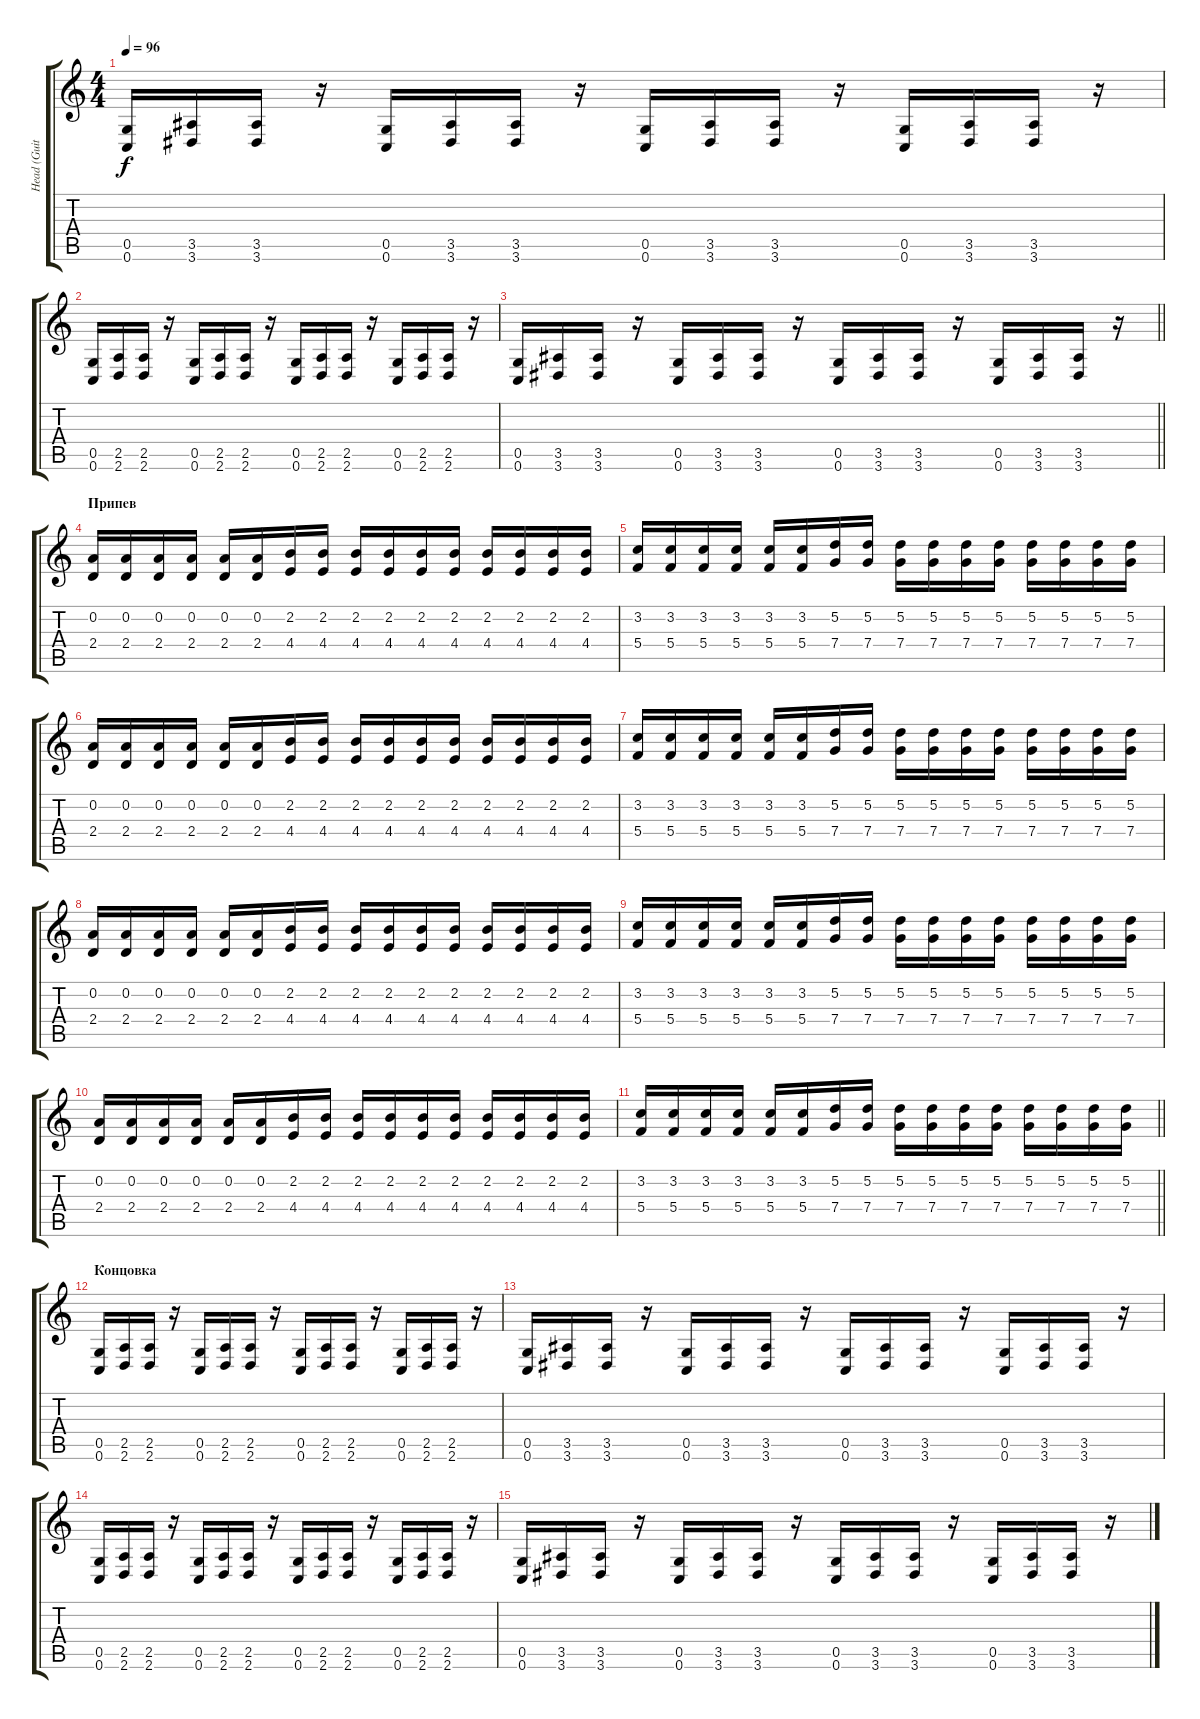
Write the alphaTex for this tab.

\track ("Head (Guitar 2)" "Head (Guit") {instrument distortionguitar}
\staff {score tabs}
\tuning (D4 A3 F3 C3 G2 C2) {hide}
\ts (4 4)
\tempo 96
\clef g2
\ks c
(0.5 0.6).16{dy f} (3.5 3.6).16 (3.5 3.6).16 r.16 (0.5 0.6).16 (3.5 3.6).16 (3.5 3.6).16 r.16 (0.5 0.6).16 (3.5 3.6).16 (3.5 3.6).16 r.16 (0.5 0.6).16 (3.5 3.6).16 (3.5 3.6).16 r.16 |
(0.5 0.6).16 (2.5 2.6).16 (2.5 2.6).16 r.16 (0.5 0.6).16 (2.5 2.6).16 (2.5 2.6).16 r.16 (0.5 0.6).16 (2.5 2.6).16 (2.5 2.6).16 r.16 (0.5 0.6).16 (2.5 2.6).16 (2.5 2.6).16 r.16 |
\barLineRight lightlight
(0.5 0.6).16 (3.5 3.6).16 (3.5 3.6).16 r.16 (0.5 0.6).16 (3.5 3.6).16 (3.5 3.6).16 r.16 (0.5 0.6).16 (3.5 3.6).16 (3.5 3.6).16 r.16 (0.5 0.6).16 (3.5 3.6).16 (3.5 3.6).16 r.16 |
\section ("" "Припев")
(0.2 2.4).16{volume 12} (0.2 2.4).16 (0.2 2.4).16 (0.2 2.4).16 (0.2 2.4).16 (0.2 2.4).16 (2.2 4.4).16 (2.2 4.4).16 (2.2 4.4).16 (2.2 4.4).16 (2.2 4.4).16 (2.2 4.4).16 (2.2 4.4).16 (2.2 4.4).16 (2.2 4.4).16 (2.2 4.4).16 |
(3.2 5.4).16 (3.2 5.4).16 (3.2 5.4).16 (3.2 5.4).16 (3.2 5.4).16 (3.2 5.4).16 (5.2 7.4).16 (5.2 7.4).16 (5.2 7.4).16 (5.2 7.4).16 (5.2 7.4).16 (5.2 7.4).16 (5.2 7.4).16 (5.2 7.4).16 (5.2 7.4).16 (5.2 7.4).16 |
(0.2 2.4).16 (0.2 2.4).16 (0.2 2.4).16 (0.2 2.4).16 (0.2 2.4).16 (0.2 2.4).16 (2.2 4.4).16 (2.2 4.4).16 (2.2 4.4).16 (2.2 4.4).16 (2.2 4.4).16 (2.2 4.4).16 (2.2 4.4).16 (2.2 4.4).16 (2.2 4.4).16 (2.2 4.4).16 |
(3.2 5.4).16 (3.2 5.4).16 (3.2 5.4).16 (3.2 5.4).16 (3.2 5.4).16 (3.2 5.4).16 (5.2 7.4).16 (5.2 7.4).16 (5.2 7.4).16 (5.2 7.4).16 (5.2 7.4).16 (5.2 7.4).16 (5.2 7.4).16 (5.2 7.4).16 (5.2 7.4).16 (5.2 7.4).16 |
(0.2 2.4).16 (0.2 2.4).16 (0.2 2.4).16 (0.2 2.4).16 (0.2 2.4).16 (0.2 2.4).16 (2.2 4.4).16 (2.2 4.4).16 (2.2 4.4).16 (2.2 4.4).16 (2.2 4.4).16 (2.2 4.4).16 (2.2 4.4).16 (2.2 4.4).16 (2.2 4.4).16 (2.2 4.4).16 |
(3.2 5.4).16 (3.2 5.4).16 (3.2 5.4).16 (3.2 5.4).16 (3.2 5.4).16 (3.2 5.4).16 (5.2 7.4).16 (5.2 7.4).16 (5.2 7.4).16 (5.2 7.4).16 (5.2 7.4).16 (5.2 7.4).16 (5.2 7.4).16 (5.2 7.4).16 (5.2 7.4).16 (5.2 7.4).16 |
(0.2 2.4).16 (0.2 2.4).16 (0.2 2.4).16 (0.2 2.4).16 (0.2 2.4).16 (0.2 2.4).16 (2.2 4.4).16 (2.2 4.4).16 (2.2 4.4).16 (2.2 4.4).16 (2.2 4.4).16 (2.2 4.4).16 (2.2 4.4).16 (2.2 4.4).16 (2.2 4.4).16 (2.2 4.4).16 |
\barLineRight lightlight
(3.2 5.4).16 (3.2 5.4).16 (3.2 5.4).16 (3.2 5.4).16 (3.2 5.4).16 (3.2 5.4).16 (5.2 7.4).16 (5.2 7.4).16 (5.2 7.4).16 (5.2 7.4).16 (5.2 7.4).16 (5.2 7.4).16 (5.2 7.4).16 (5.2 7.4).16 (5.2 7.4).16 (5.2 7.4).16 |
\section ("" "Концовка")
(0.5 0.6).16 (2.5 2.6).16 (2.5 2.6).16 r.16 (0.5 0.6).16 (2.5 2.6).16 (2.5 2.6).16 r.16 (0.5 0.6).16 (2.5 2.6).16 (2.5 2.6).16 r.16 (0.5 0.6).16 (2.5 2.6).16 (2.5 2.6).16 r.16 |
(0.5 0.6).16 (3.5 3.6).16 (3.5 3.6).16 r.16 (0.5 0.6).16 (3.5 3.6).16 (3.5 3.6).16 r.16 (0.5 0.6).16 (3.5 3.6).16 (3.5 3.6).16 r.16 (0.5 0.6).16 (3.5 3.6).16 (3.5 3.6).16 r.16 |
(0.5 0.6).16 (2.5 2.6).16 (2.5 2.6).16 r.16 (0.5 0.6).16 (2.5 2.6).16 (2.5 2.6).16 r.16 (0.5 0.6).16 (2.5 2.6).16 (2.5 2.6).16 r.16 (0.5 0.6).16 (2.5 2.6).16 (2.5 2.6).16 r.16 |
(0.5 0.6).16 (3.5 3.6).16 (3.5 3.6).16 r.16 (0.5 0.6).16 (3.5 3.6).16 (3.5 3.6).16 r.16 (0.5 0.6).16 (3.5 3.6).16 (3.5 3.6).16 r.16 (0.5 0.6).16 (3.5 3.6).16 (3.5 3.6).16 r.16
